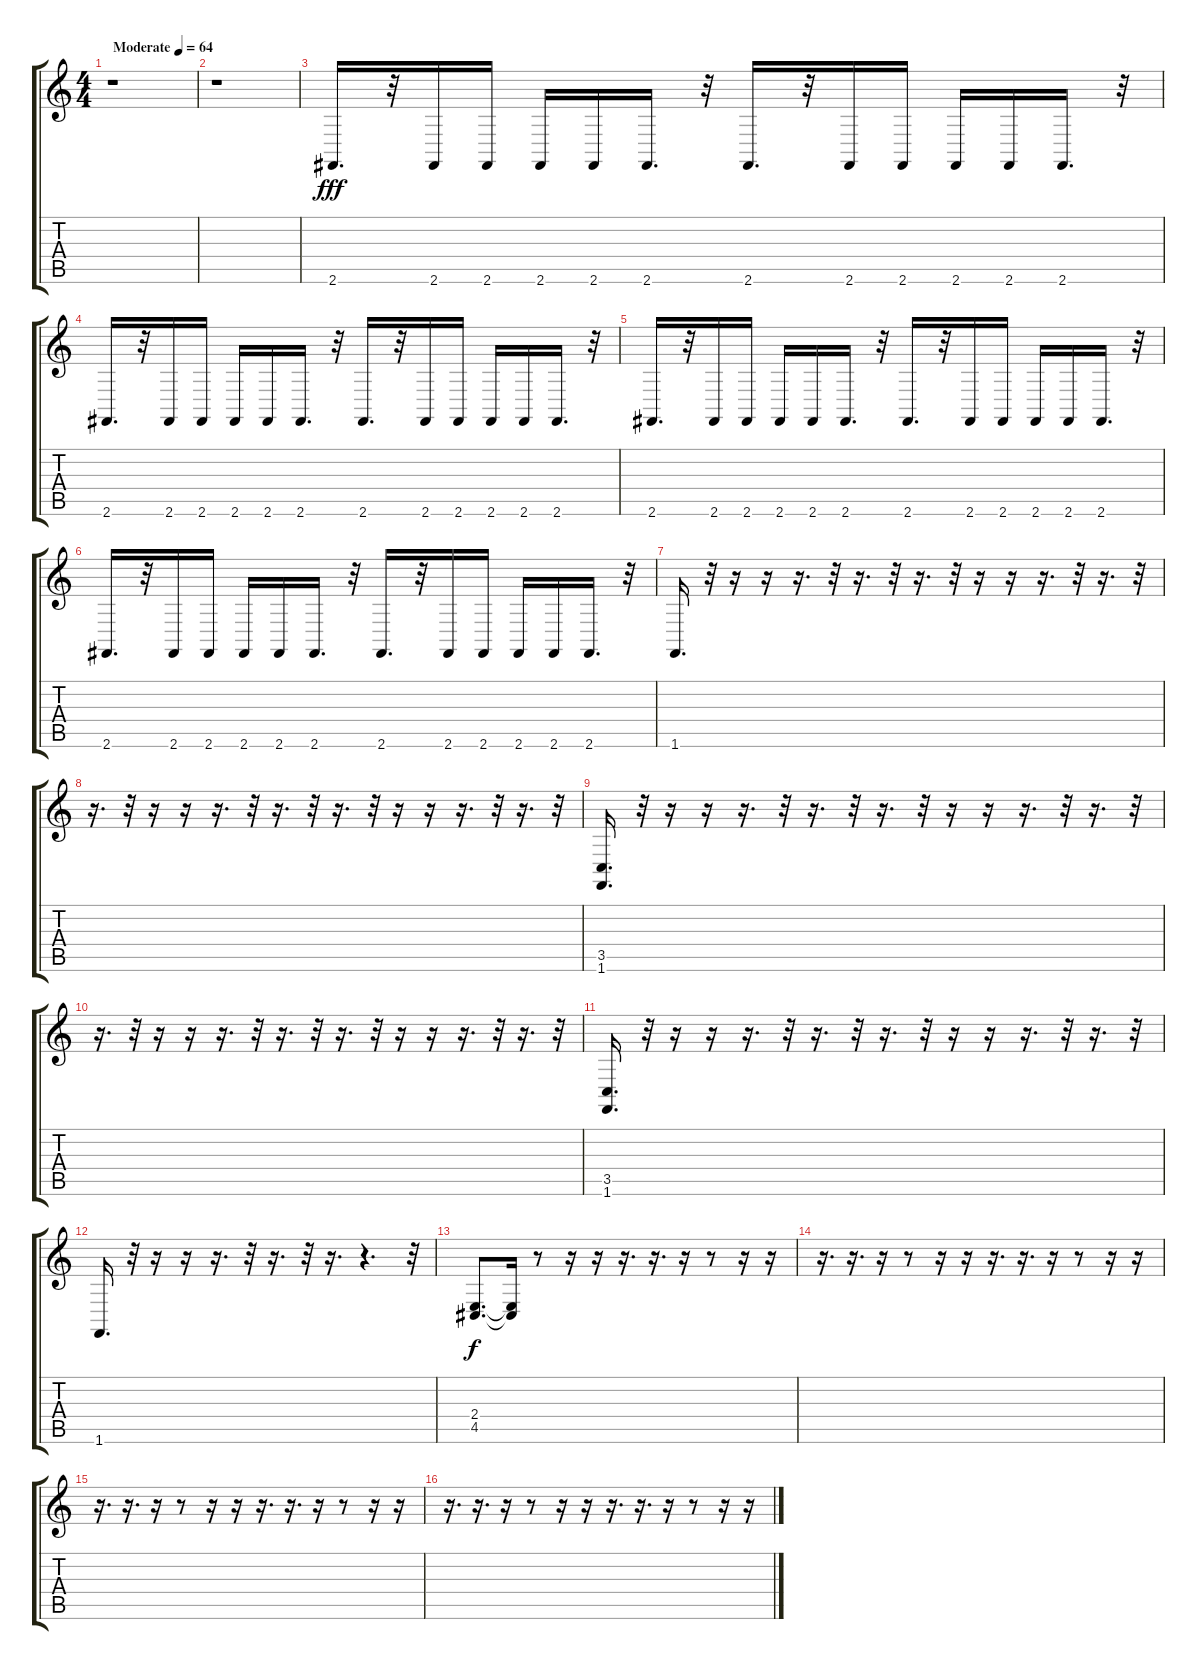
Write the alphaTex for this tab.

\track "" {instrument synthdrum}
\staff {score tabs}
\tuning (E4 B3 G3 D3 A2 E2) {hide}
\ts (4 4)
\tempo (64 "Moderate")
\clef g2
\ks c
r.1{dy fff instrument synthdrum} |
r.1 |
2.6.16{d} r.32 2.6.16 2.6.16 2.6.16 2.6.16 2.6.16{d} r.32 2.6.16{d} r.32 2.6.16 2.6.16 2.6.16 2.6.16 2.6.16{d} r.32 |
2.6.16{d} r.32 2.6.16 2.6.16 2.6.16 2.6.16 2.6.16{d} r.32 2.6.16{d} r.32 2.6.16 2.6.16 2.6.16 2.6.16 2.6.16{d} r.32 |
2.6.16{d} r.32 2.6.16 2.6.16 2.6.16 2.6.16 2.6.16{d} r.32 2.6.16{d} r.32 2.6.16 2.6.16 2.6.16 2.6.16 2.6.16{d} r.32 |
2.6.16{d} r.32 2.6.16 2.6.16 2.6.16 2.6.16 2.6.16{d} r.32 2.6.16{d} r.32 2.6.16 2.6.16 2.6.16 2.6.16 2.6.16{d} r.32 |
1.6.16{d} r.32 r.16 r.16 r.16{d} r.32 r.16{d} r.32 r.16{d} r.32 r.16 r.16 r.16{d} r.32 r.16{d} r.32 |
r.16{d} r.32 r.16 r.16 r.16{d} r.32 r.16{d} r.32 r.16{d} r.32 r.16 r.16 r.16{d} r.32 r.16{d} r.32 |
(3.5 1.6).16{d} r.32 r.16 r.16 r.16{d} r.32 r.16{d} r.32 r.16{d} r.32 r.16 r.16 r.16{d} r.32 r.16{d} r.32 |
r.16{d} r.32 r.16 r.16 r.16{d} r.32 r.16{d} r.32 r.16{d} r.32 r.16 r.16 r.16{d} r.32 r.16{d} r.32 |
(3.5 1.6).16{d} r.32 r.16 r.16 r.16{d} r.32 r.16{d} r.32 r.16{d} r.32 r.16 r.16 r.16{d} r.32 r.16{d} r.32 |
1.6.16{d} r.32 r.16 r.16 r.16{d} r.32 r.16{d} r.32 r.16{d} r.4{d} r.32 |
(2.4 4.5).8{d dy f} (2.4{t} 4.5{t}).16 r.8 r.16 r.16 r.16{d} r.16{d} r.16 r.8 r.16 r.16 |
r.16{d} r.16{d} r.16 r.8 r.16 r.16 r.16{d} r.16{d} r.16 r.8 r.16 r.16 |
r.16{d} r.16{d} r.16 r.8 r.16 r.16 r.16{d} r.16{d} r.16 r.8 r.16 r.16 |
r.16{d} r.16{d} r.16 r.8 r.16 r.16 r.16{d} r.16{d} r.16 r.8 r.16 r.16
